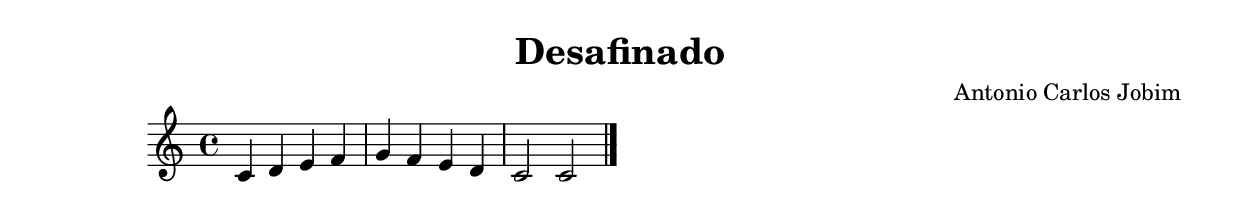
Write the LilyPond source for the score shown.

\version "2.24.4"

\header {
  title = "Desafinado"
  composer = "Antonio Carlos Jobim"
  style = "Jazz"
}

\score {
  \new Staff {
    \clef treble
    \time 4/4
    \key c \major
    
    % Simple chord progression placeholder
    c'4 d' e' f' |
    g' f' e' d' |
    c'2 c'2 |
    \bar "|."
  }
  \layout {}
  \midi {
    \tempo 4 = 120
  }
}